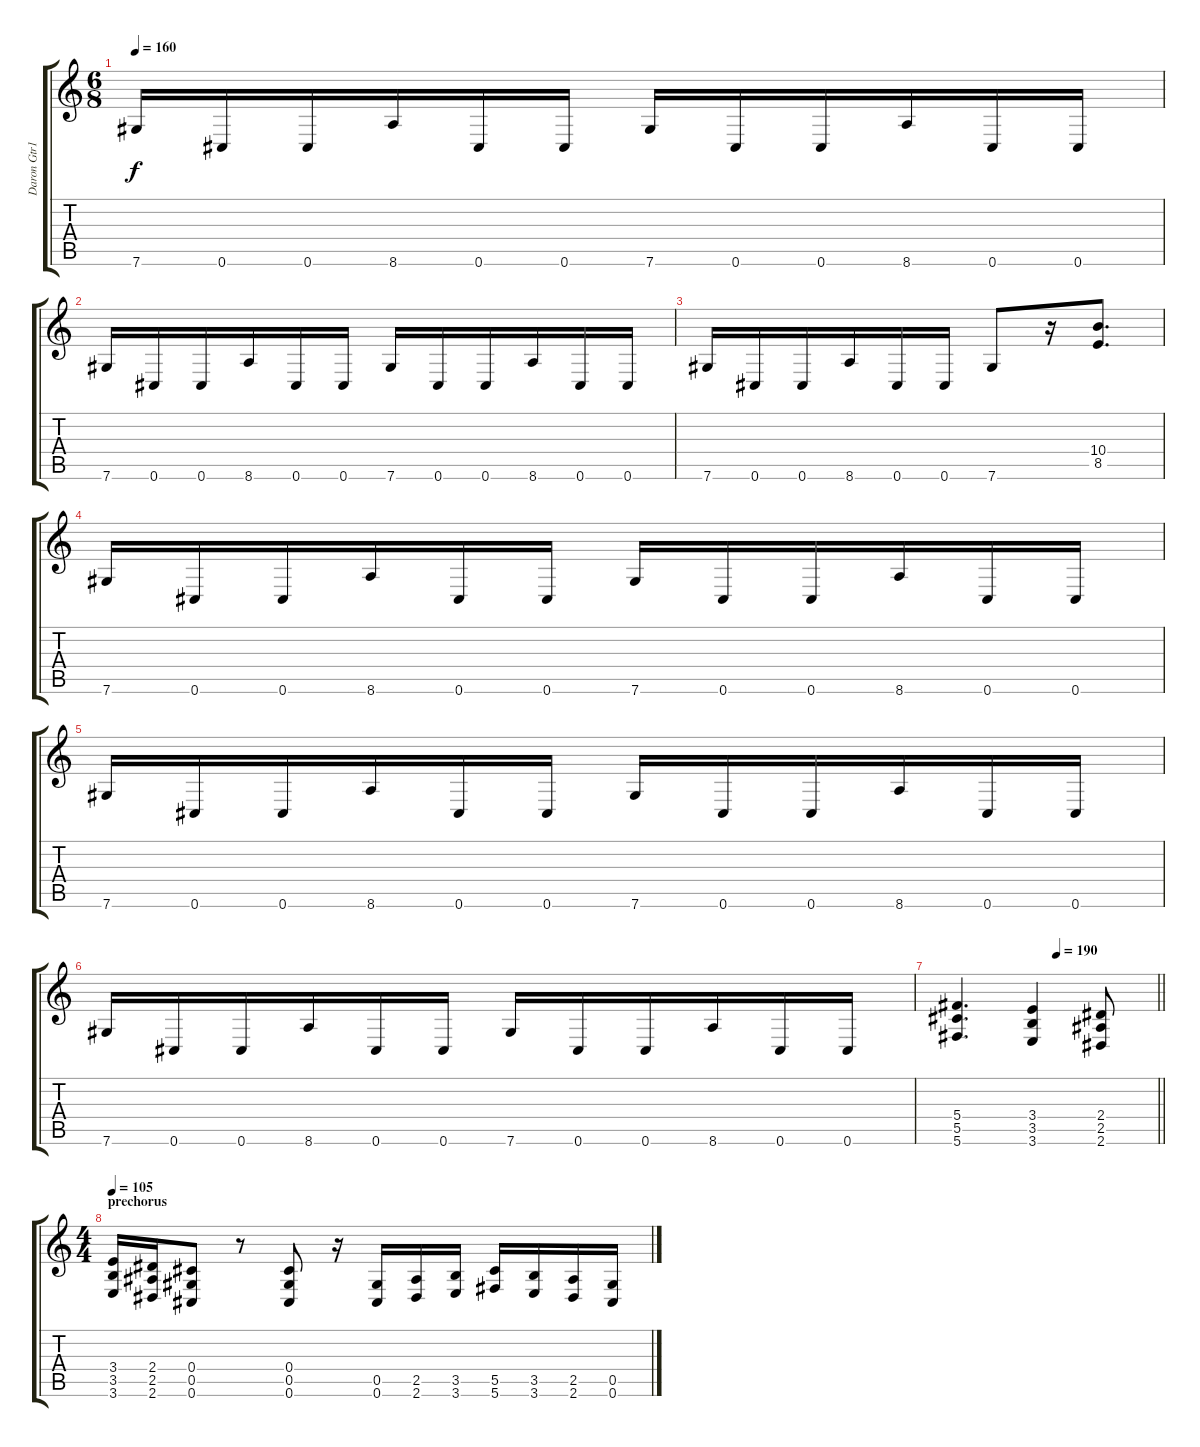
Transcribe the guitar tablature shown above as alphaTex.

\track ("Daron Gtr1" "Daron Gtr1") {instrument distortionguitar}
\staff {score tabs}
\tuning (Eb4 Bb3 Gb3 Db3 Ab2 Db2) {hide}
\ts (6 8)
\tempo 160
\clef g2
\ks c
7.6.16{dy f} 0.6.16 0.6.16 8.6.16 0.6.16 0.6.16 7.6.16 0.6.16 0.6.16 8.6.16 0.6.16 0.6.16 |
7.6.16 0.6.16 0.6.16 8.6.16 0.6.16 0.6.16 7.6.16 0.6.16 0.6.16 8.6.16 0.6.16 0.6.16 |
7.6.16 0.6.16 0.6.16 8.6.16 0.6.16 0.6.16 7.6.8 r.16 (10.4 8.5).8{d} |
7.6.16 0.6.16 0.6.16 8.6.16 0.6.16 0.6.16 7.6.16 0.6.16 0.6.16 8.6.16 0.6.16 0.6.16 |
7.6.16 0.6.16 0.6.16 8.6.16 0.6.16 0.6.16 7.6.16 0.6.16 0.6.16 8.6.16 0.6.16 0.6.16 |
7.6.16 0.6.16 0.6.16 8.6.16 0.6.16 0.6.16 7.6.16 0.6.16 0.6.16 8.6.16 0.6.16 0.6.16 |
\tempo (190 0.5)
\barLineRight lightlight
(5.4 5.5 5.6).4{d} (3.4 3.5 3.6).4 (2.4 2.5 2.6).8 |
\ts (4 4)
\section ("" "prechorus")
\tempo 105
(3.4 3.5 3.6).16 (2.4 2.5 2.6).16 (0.4 0.5 0.6).8 r.8 (0.4 0.5 0.6).8 r.16 (0.5 0.6).16 (2.5 2.6).16 (3.5 3.6).16 (5.5 5.6).16 (3.5 3.6).16 (2.5 2.6).16 (0.5 0.6).16
